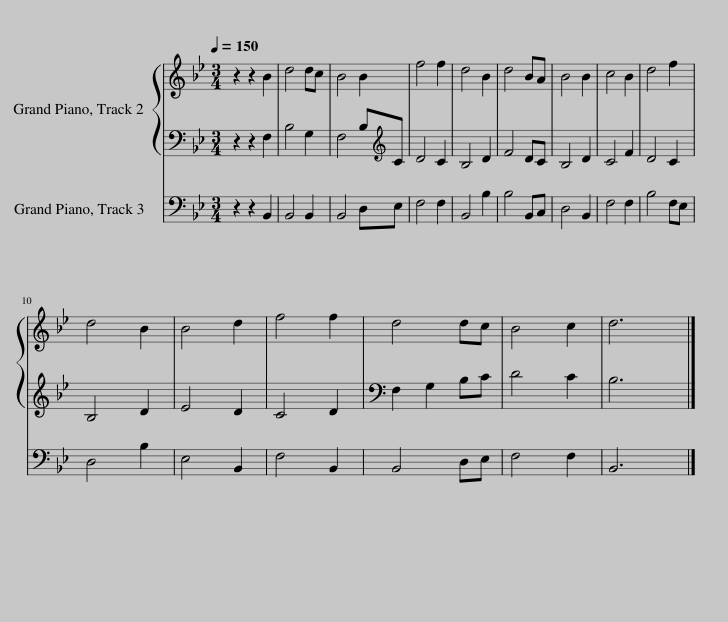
X:1
%%score { 1 | 2 } 3
L:1/8
Q:1/4=150
M:3/4
I:linebreak $
K:Bb
V:1 treble
V:2 bass
V:3 bass
V:1
 z2 z2 B2 | d4 dc | B4 B2 | f4 f2 | d4 B2 | %5
 d4 BA | B4 B2 | c4 B2 | d4 f2 |$ d4 B2 | %10
 B4 d2 | f4 f2 | d4 dc | B4 c2 | d6 |] %15
V:2
 z2 z2 F,2 | B,4 G,2 | F,4 B,[K:treble]C | D4 C2 | B,4 D2 | %5
 F4 DC | B,4 D2 | C4 F2 | D4 C2 |$ B,4 D2 | %10
 E4 D2 | C4 D2 | F,2 G,2 B,C | D4 C2 | B,6 |] %15
V:3
 z2 z2 B,,2 | B,,4 B,,2 | B,,4 D,E, | F,4 F,2 | B,,4 B,2 | %5
 B,4 B,,C, | D,4 B,,2 | F,4 F,2 | B,4 F,E, |$ D,4 B,2 | %10
 E,4 B,,2 | F,4 B,,2 | B,,4 D,E, | F,4 F,2 | B,,6 |] %15
